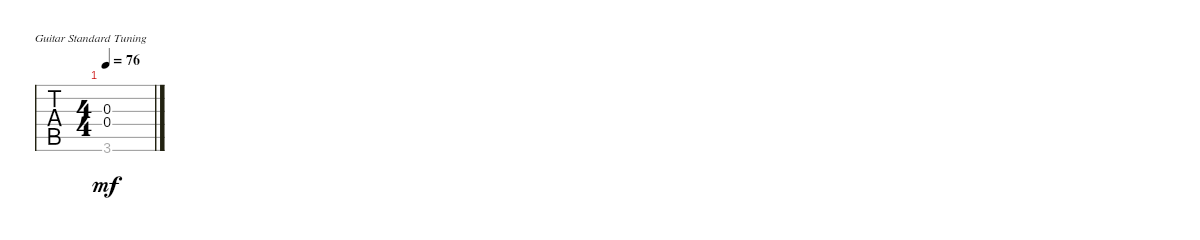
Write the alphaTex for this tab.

\defaultSystemsLayout 4
\bracketExtendMode groupsimilarinstruments
\singleTrackTrackNamePolicy hidden
\multiTrackTrackNamePolicy hidden
\firstSystemTrackNameOrientation horizontal
\otherSystemsTrackNameOrientation horizontal
\track ("Nylon Guitar" "N-Gt") {instrument acousticguitarnylon}
\staff {tabs}
\tuning (E4 B3 G3 D3 A2 E2)
\voice
\ts (4 4)
\tempo 76
\clef g2
\ks g
(0.4 0.3).1{dy mf}
\voice
\clef g2
\ottava regular
\simile none
\ks g
3.6{lf 4}.1{dy mf}
